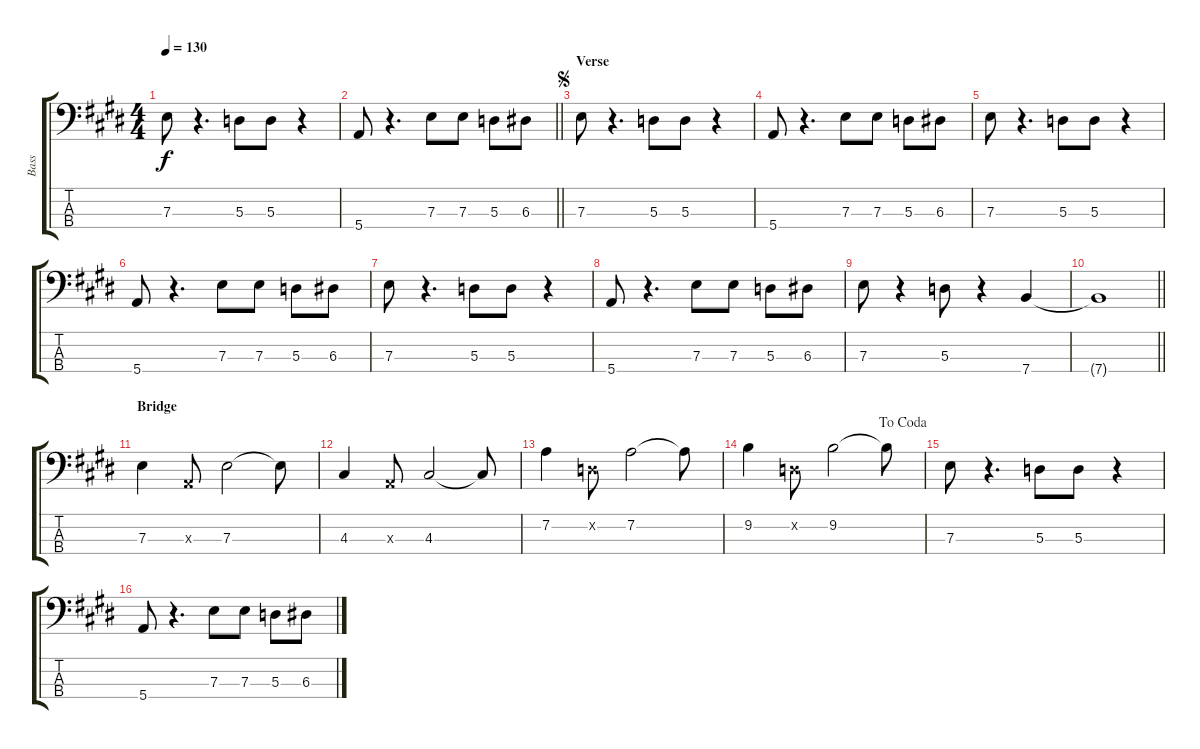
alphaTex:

\track ("Bass" "Bass") {instrument electricbassfinger}
\staff {score tabs}
\tuning (G2 D2 A1 E1) {hide}
\ts (4 4)
\tempo 130
\clef f4
\ks e
7.3.8{dy f} r.4{d} 5.3.8 5.3.8 r.4 |
\barLineRight lightlight
5.4.8 r.4{d} 7.3.8 7.3.8 5.3.8 6.3.8 |
\section ("" "Verse")
\jump segno
7.3.8 r.4{d} 5.3.8 5.3.8 r.4 |
5.4.8 r.4{d} 7.3.8 7.3.8 5.3.8 6.3.8 |
7.3.8 r.4{d} 5.3.8 5.3.8 r.4 |
5.4.8 r.4{d} 7.3.8 7.3.8 5.3.8 6.3.8 |
7.3.8 r.4{d} 5.3.8 5.3.8 r.4 |
5.4.8 r.4{d} 7.3.8 7.3.8 5.3.8 6.3.8 |
7.3.8 r.4 5.3.8 r.4 7.4.4 |
\barLineRight lightlight
7.4{t}.1 |
\section ("" "Bridge")
7.3.4 0.3{x}.8 7.3.2 7.3{t}.8 |
4.3.4 0.3{x}.8 4.3.2 4.3{t}.8 |
7.2.4 0.2{x}.8 7.2.2 7.2{t}.8 |
\jump dacoda
9.2.4 0.2{x}.8 9.2.2 9.2{t}.8 |
7.3.8 r.4{d} 5.3.8 5.3.8 r.4 |
5.4.8 r.4{d} 7.3.8 7.3.8 5.3.8 6.3.8
